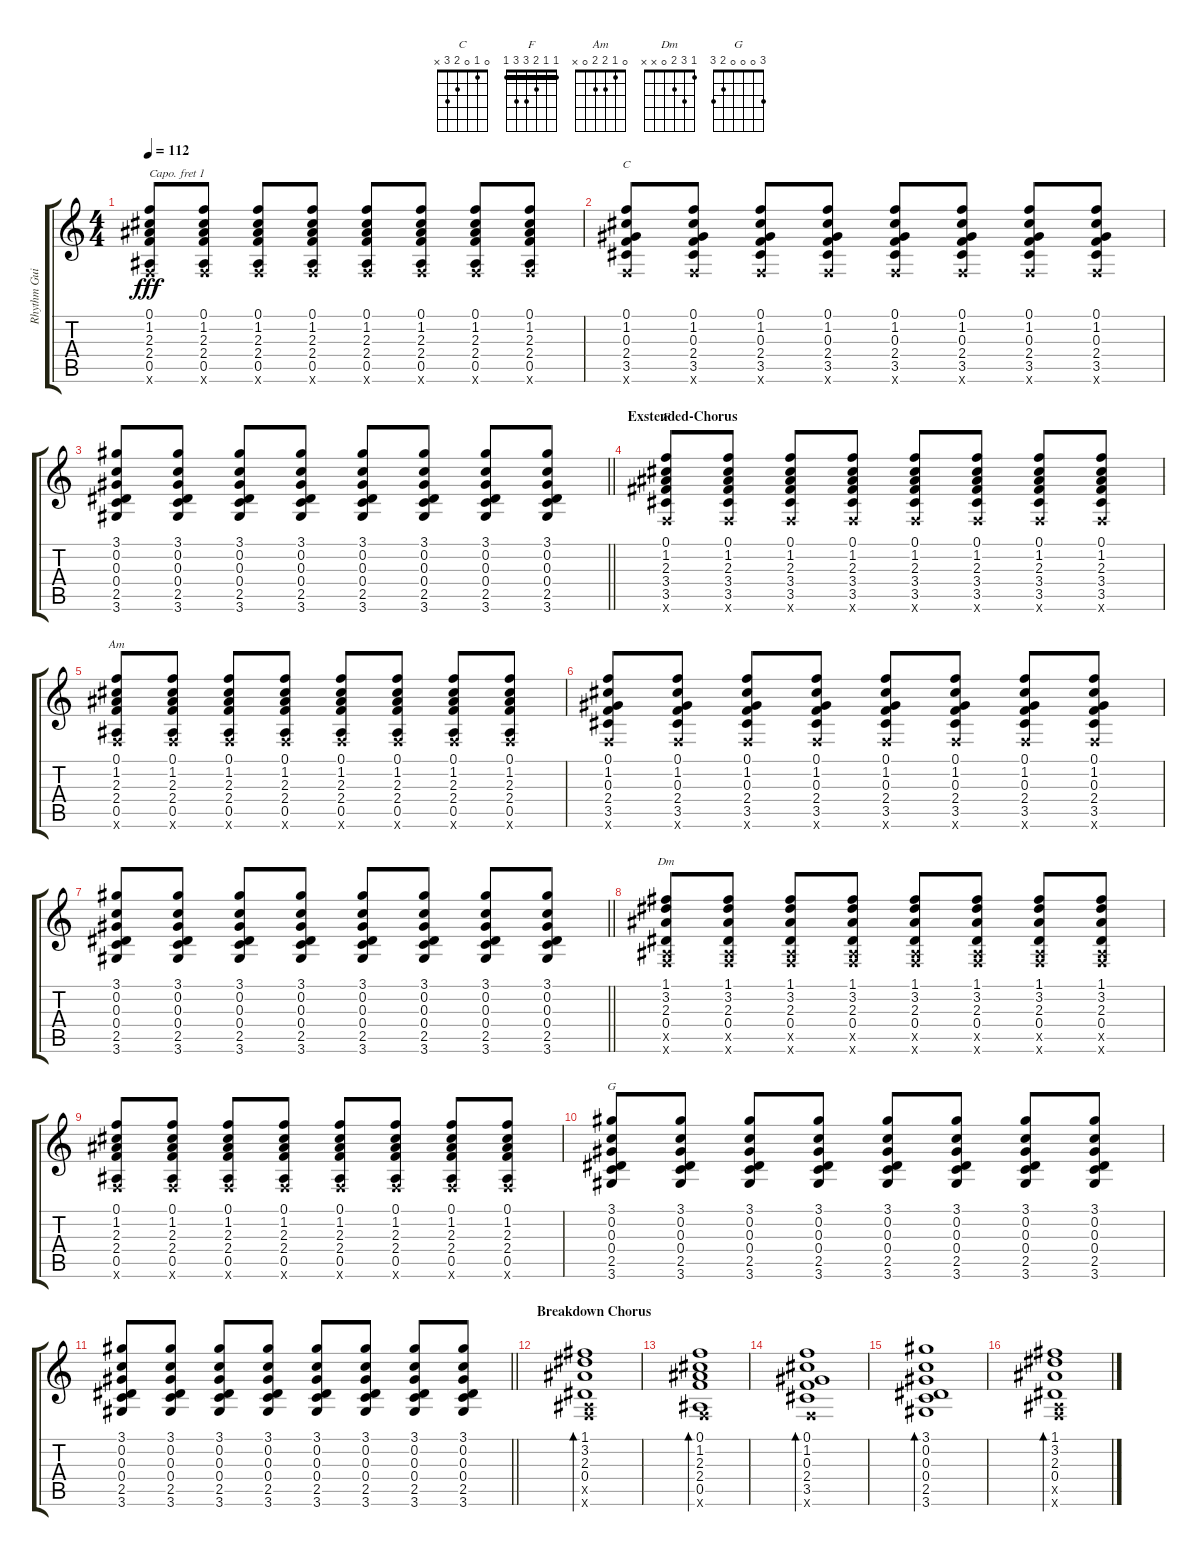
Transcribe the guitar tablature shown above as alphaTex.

\track ("Rhythm Guitar (Acoustic)" "Rhythm Gui") {instrument acousticguitarsteel}
\staff {score tabs}
\capo 1
\tuning (E4 B3 G3 D3 A2 E2) {hide}
\chord ("C" 0 1 0 2 3 x)
\chord ("F" 1 1 2 3 3 1) {barre 1}
\chord ("Am" 0 1 2 2 0 x)
\chord ("Dm" 1 3 2 0 x x)
\chord ("G" 3 0 0 0 2 3)
\ts (4 4)
\tempo 112
\clef g2
\ks c
(0.1 1.2 2.3 2.4 0.5 0.6{x}).8{dy fff} (0.1 1.2 2.3 2.4 0.5 0.6{x}).8 (0.1 1.2 2.3 2.4 0.5 0.6{x}).8 (0.1 1.2 2.3 2.4 0.5 0.6{x}).8 (0.1 1.2 2.3 2.4 0.5 0.6{x}).8 (0.1 1.2 2.3 2.4 0.5 0.6{x}).8 (0.1 1.2 2.3 2.4 0.5 0.6{x}).8 (0.1 1.2 2.3 2.4 0.5 0.6{x}).8 |
(0.1 1.2 0.3 2.4 3.5 0.6{x}).8{ch "C"} (0.1 1.2 0.3 2.4 3.5 0.6{x}).8 (0.1 1.2 0.3 2.4 3.5 0.6{x}).8 (0.1 1.2 0.3 2.4 3.5 0.6{x}).8 (0.1 1.2 0.3 2.4 3.5 0.6{x}).8 (0.1 1.2 0.3 2.4 3.5 0.6{x}).8 (0.1 1.2 0.3 2.4 3.5 0.6{x}).8 (0.1 1.2 0.3 2.4 3.5 0.6{x}).8 |
\barLineRight lightlight
(3.1 0.2 0.3 0.4 2.5 3.6).8 (3.1 0.2 0.3 0.4 2.5 3.6).8 (3.1 0.2 0.3 0.4 2.5 3.6).8 (3.1 0.2 0.3 0.4 2.5 3.6).8 (3.1 0.2 0.3 0.4 2.5 3.6).8 (3.1 0.2 0.3 0.4 2.5 3.6).8 (3.1 0.2 0.3 0.4 2.5 3.6).8 (3.1 0.2 0.3 0.4 2.5 3.6).8 |
\section ("" "Exstended-Chorus")
(0.1 1.2 2.3 3.4 3.5 0.6{x}).8{ch "F"} (0.1 1.2 2.3 3.4 3.5 0.6{x}).8 (0.1 1.2 2.3 3.4 3.5 0.6{x}).8 (0.1 1.2 2.3 3.4 3.5 0.6{x}).8 (0.1 1.2 2.3 3.4 3.5 0.6{x}).8 (0.1 1.2 2.3 3.4 3.5 0.6{x}).8 (0.1 1.2 2.3 3.4 3.5 0.6{x}).8 (0.1 1.2 2.3 3.4 3.5 0.6{x}).8 |
(0.1 1.2 2.3 2.4 0.5 0.6{x}).8{ch "Am"} (0.1 1.2 2.3 2.4 0.5 0.6{x}).8 (0.1 1.2 2.3 2.4 0.5 0.6{x}).8 (0.1 1.2 2.3 2.4 0.5 0.6{x}).8 (0.1 1.2 2.3 2.4 0.5 0.6{x}).8 (0.1 1.2 2.3 2.4 0.5 0.6{x}).8 (0.1 1.2 2.3 2.4 0.5 0.6{x}).8 (0.1 1.2 2.3 2.4 0.5 0.6{x}).8 |
(0.1 1.2 0.3 2.4 3.5 0.6{x}).8 (0.1 1.2 0.3 2.4 3.5 0.6{x}).8 (0.1 1.2 0.3 2.4 3.5 0.6{x}).8 (0.1 1.2 0.3 2.4 3.5 0.6{x}).8 (0.1 1.2 0.3 2.4 3.5 0.6{x}).8 (0.1 1.2 0.3 2.4 3.5 0.6{x}).8 (0.1 1.2 0.3 2.4 3.5 0.6{x}).8 (0.1 1.2 0.3 2.4 3.5 0.6{x}).8 |
\barLineRight lightlight
(3.1 0.2 0.3 0.4 2.5 3.6).8 (3.1 0.2 0.3 0.4 2.5 3.6).8 (3.1 0.2 0.3 0.4 2.5 3.6).8 (3.1 0.2 0.3 0.4 2.5 3.6).8 (3.1 0.2 0.3 0.4 2.5 3.6).8 (3.1 0.2 0.3 0.4 2.5 3.6).8 (3.1 0.2 0.3 0.4 2.5 3.6).8 (3.1 0.2 0.3 0.4 2.5 3.6).8 |
(1.1 3.2 2.3 0.4 0.5{x} 0.6{x}).8{ch "Dm"} (1.1 3.2 2.3 0.4 0.5{x} 0.6{x}).8 (1.1 3.2 2.3 0.4 0.5{x} 0.6{x}).8 (1.1 3.2 2.3 0.4 0.5{x} 0.6{x}).8 (1.1 3.2 2.3 0.4 0.5{x} 0.6{x}).8 (1.1 3.2 2.3 0.4 0.5{x} 0.6{x}).8 (1.1 3.2 2.3 0.4 0.5{x} 0.6{x}).8 (1.1 3.2 2.3 0.4 0.5{x} 0.6{x}).8 |
(0.1 1.2 2.3 2.4 0.5 0.6{x}).8 (0.1 1.2 2.3 2.4 0.5 0.6{x}).8 (0.1 1.2 2.3 2.4 0.5 0.6{x}).8 (0.1 1.2 2.3 2.4 0.5 0.6{x}).8 (0.1 1.2 2.3 2.4 0.5 0.6{x}).8 (0.1 1.2 2.3 2.4 0.5 0.6{x}).8 (0.1 1.2 2.3 2.4 0.5 0.6{x}).8 (0.1 1.2 2.3 2.4 0.5 0.6{x}).8 |
(3.1 0.2 0.3 0.4 2.5 3.6).8{ch "G"} (3.1 0.2 0.3 0.4 2.5 3.6).8 (3.1 0.2 0.3 0.4 2.5 3.6).8 (3.1 0.2 0.3 0.4 2.5 3.6).8 (3.1 0.2 0.3 0.4 2.5 3.6).8 (3.1 0.2 0.3 0.4 2.5 3.6).8 (3.1 0.2 0.3 0.4 2.5 3.6).8 (3.1 0.2 0.3 0.4 2.5 3.6).8 |
\barLineRight lightlight
(3.1 0.2 0.3 0.4 2.5 3.6).8 (3.1 0.2 0.3 0.4 2.5 3.6).8 (3.1 0.2 0.3 0.4 2.5 3.6).8 (3.1 0.2 0.3 0.4 2.5 3.6).8 (3.1 0.2 0.3 0.4 2.5 3.6).8 (3.1 0.2 0.3 0.4 2.5 3.6).8 (3.1 0.2 0.3 0.4 2.5 3.6).8 (3.1 0.2 0.3 0.4 2.5 3.6).8 |
\section ("" "Breakdown Chorus")
(1.1 3.2 2.3 0.4 0.5{x} 0.6{x}).1{bd 60} |
(0.1 1.2 2.3 2.4 0.5 0.6{x}).1{bd 60} |
(0.1 1.2 0.3 2.4 3.5 0.6{x}).1{bd 60} |
(3.1 0.2 0.3 0.4 2.5 3.6).1{bd 60} |
(1.1 3.2 2.3 0.4 0.5{x} 0.6{x}).1{bd 60}
